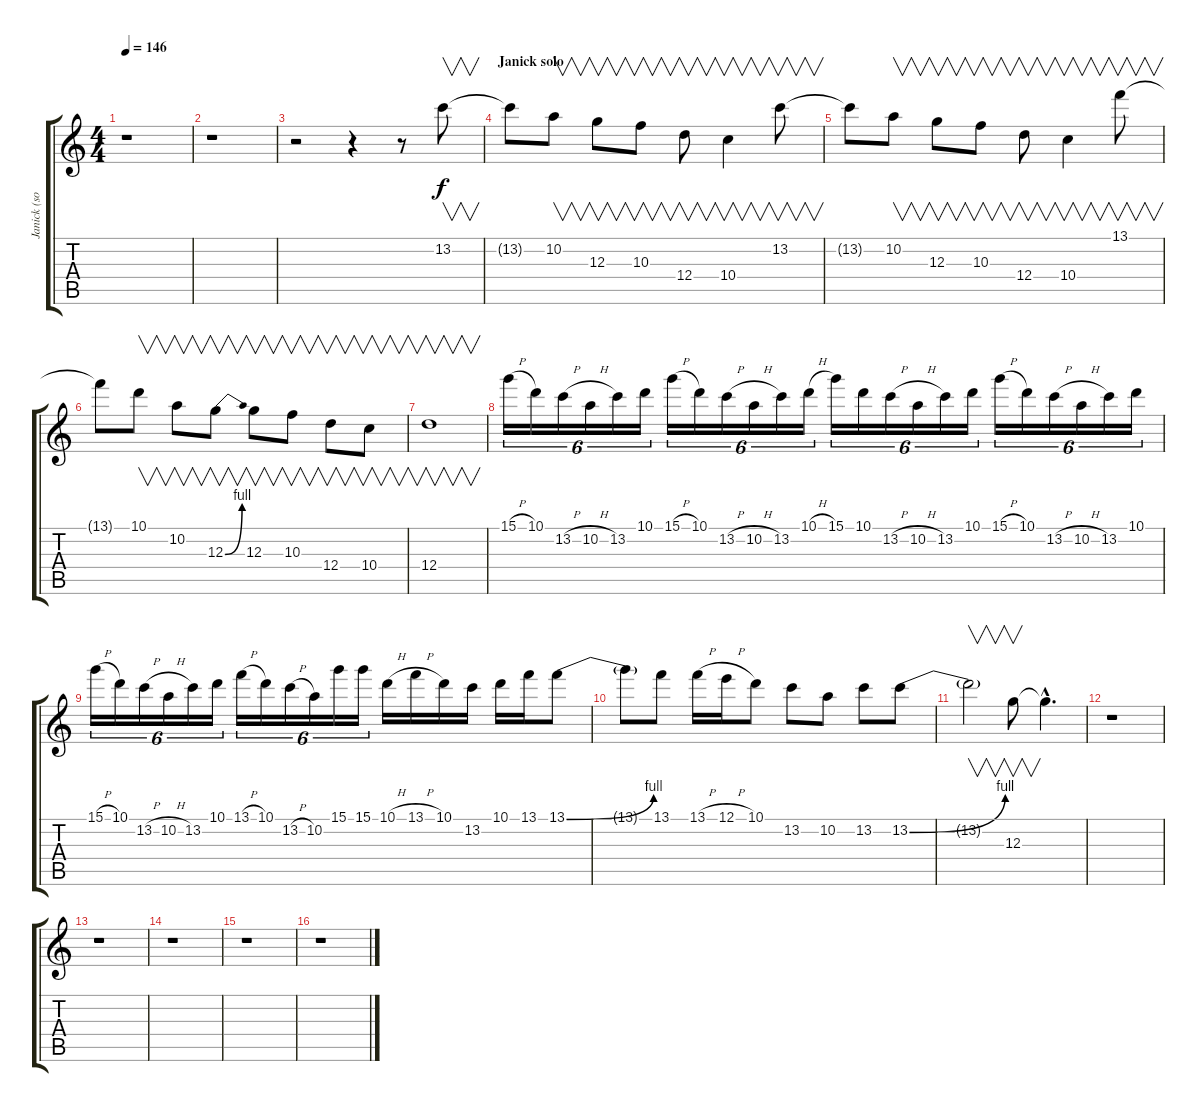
\track ("Janick (solo)" "Janick (so") {instrument distortionguitar}
\staff {score tabs}
\tuning (E4 B3 G3 D3 A2 E2) {hide}
\ts (4 4)
\tempo 146
\clef g2
\ks c
r.1{dy f} |
r.1 |
r.2 r.4 r.8 13.2.8{v} |
\section ("" "Janick solo")
13.2{t}.8 10.2.8{v} 12.3.8{v} 10.3.8{v} 12.4.8{v} 10.4.4{v} 13.2.8{v} |
13.2{t}.8 10.2.8{v} 12.3.8{v} 10.3.8{v} 12.4.8{v} 10.4.4{v} 13.1.8{v} |
13.1{t}.8 10.1.8{v} 10.2.8{v} 12.3{be (bend 0 0 60 4)}.8{v} 12.3.8{v} 10.3.8{v} 12.4.8{v} 10.4.8{v} |
12.4.1{v} |
15.1{h}.16{tu (6 4)} 10.1.16{tu (6 4)} 13.2{h}.16{tu (6 4)} 10.2{h}.16{tu (6 4)} 13.2.16{tu (6 4)} 10.1.16{tu (6 4)} 15.1{h}.16{tu (6 4)} 10.1.16{tu (6 4)} 13.2{h}.16{tu (6 4)} 10.2{h}.16{tu (6 4)} 13.2.16{tu (6 4)} 10.1{h}.16{tu (6 4)} 15.1.16{tu (6 4)} 10.1.16{tu (6 4)} 13.2{h}.16{tu (6 4)} 10.2{h}.16{tu (6 4)} 13.2.16{tu (6 4)} 10.1.16{tu (6 4)} 15.1{h}.16{tu (6 4)} 10.1.16{tu (6 4)} 13.2{h}.16{tu (6 4)} 10.2{h}.16{tu (6 4)} 13.2.16{tu (6 4)} 10.1.16{tu (6 4)} |
15.1{h}.16{tu (6 4)} 10.1.16{tu (6 4)} 13.2{h}.16{tu (6 4)} 10.2{h}.16{tu (6 4)} 13.2.16{tu (6 4)} 10.1.16{tu (6 4)} 13.1{h}.16{tu (6 4)} 10.1.16{tu (6 4)} 13.2{h}.16{tu (6 4)} 10.2.16{tu (6 4)} 15.1.16{tu (6 4)} 15.1.16{tu (6 4)} 10.1{h}.16 13.1{h}.16 10.1.16 13.2.16 10.1.16 13.1.16 13.1{be (bend 0 0 60 4)}.8 |
13.1{t}.8 13.1.8 13.1{h}.16 12.1{h}.16 10.1.8 13.2.8 10.2.8 13.2.8 13.2{be (bend 0 0 60 4)}.8 |
13.2{t}.2{v} 12.3.8{v} 12.3{hac t}.4{d} |
r.1 |
r.1 |
r.1 |
r.1 |
r.1
